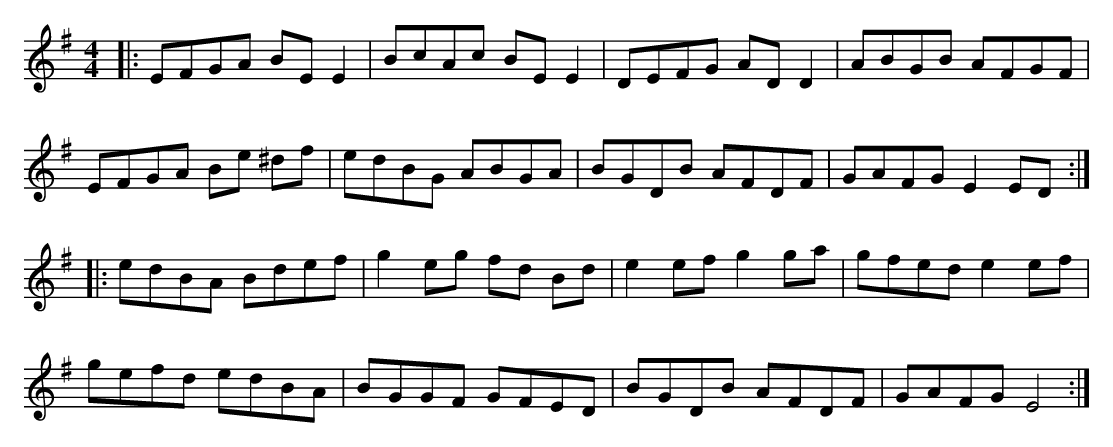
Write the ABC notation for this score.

X:1
M:4/4
K:Emin
|:EFGA BE E2|BcAc BE E2|DEFG AD D2|ABGB AFGF|
EFGA Be ^df|edBG ABGA|BGDB AFDF|GAFG E2ED:|
|:edBA Bdef|g2 eg fd Bd|e2ef g2ga|gfed e2 ef|
gefd edBA|BGGF GFED|BGDB AFDF|GAFG E4:|
